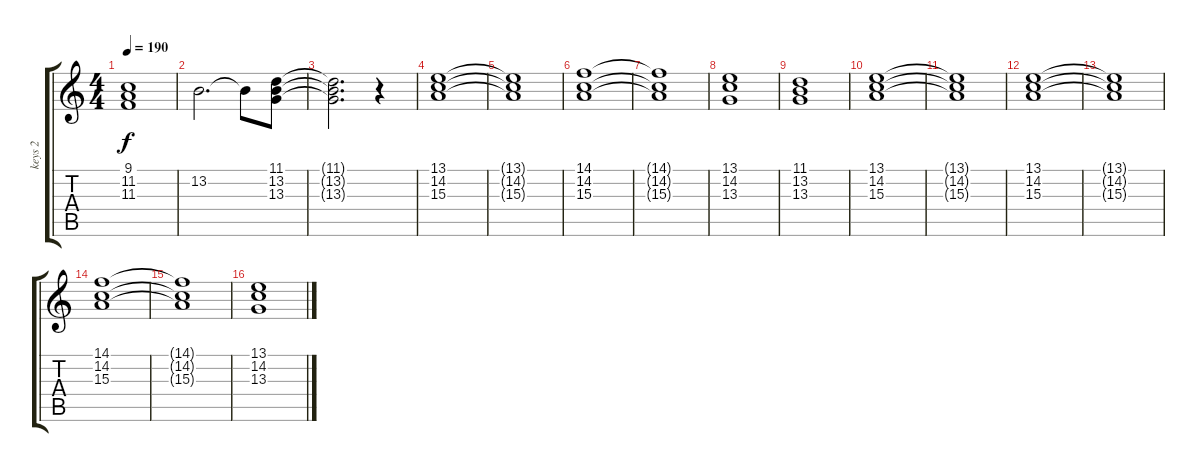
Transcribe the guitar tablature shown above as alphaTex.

\track ("keys 2" "keys 2") {instrument synthstrings1}
\staff {score tabs}
\tuning (Eb4 Bb3 Gb3 Db3 Ab2 Eb2) {hide}
\ts (4 4)
\tempo 190
\clef g2
\ks c
(9.1{t} 11.2{t} 11.3{t}).1{dy f} |
13.2.2{d} 13.2{t}.8 (11.1 13.2 13.3).8 |
(11.1{t} 13.2{t} 13.3{t}).2{d} r.4 |
(13.1 14.2 15.3).1 |
(13.1{t} 14.2{t} 15.3{t}).1 |
(14.1 14.2 15.3).1 |
(14.1{t} 14.2{t} 15.3{t}).1 |
(13.1 14.2 13.3).1 |
(11.1 13.2 13.3).1 |
(13.1 14.2 15.3).1 |
(13.1{t} 14.2{t} 15.3{t}).1 |
(13.1 14.2 15.3).1 |
(13.1{t} 14.2{t} 15.3{t}).1 |
(14.1 14.2 15.3).1 |
(14.1{t} 14.2{t} 15.3{t}).1 |
(13.1 14.2 13.3).1
